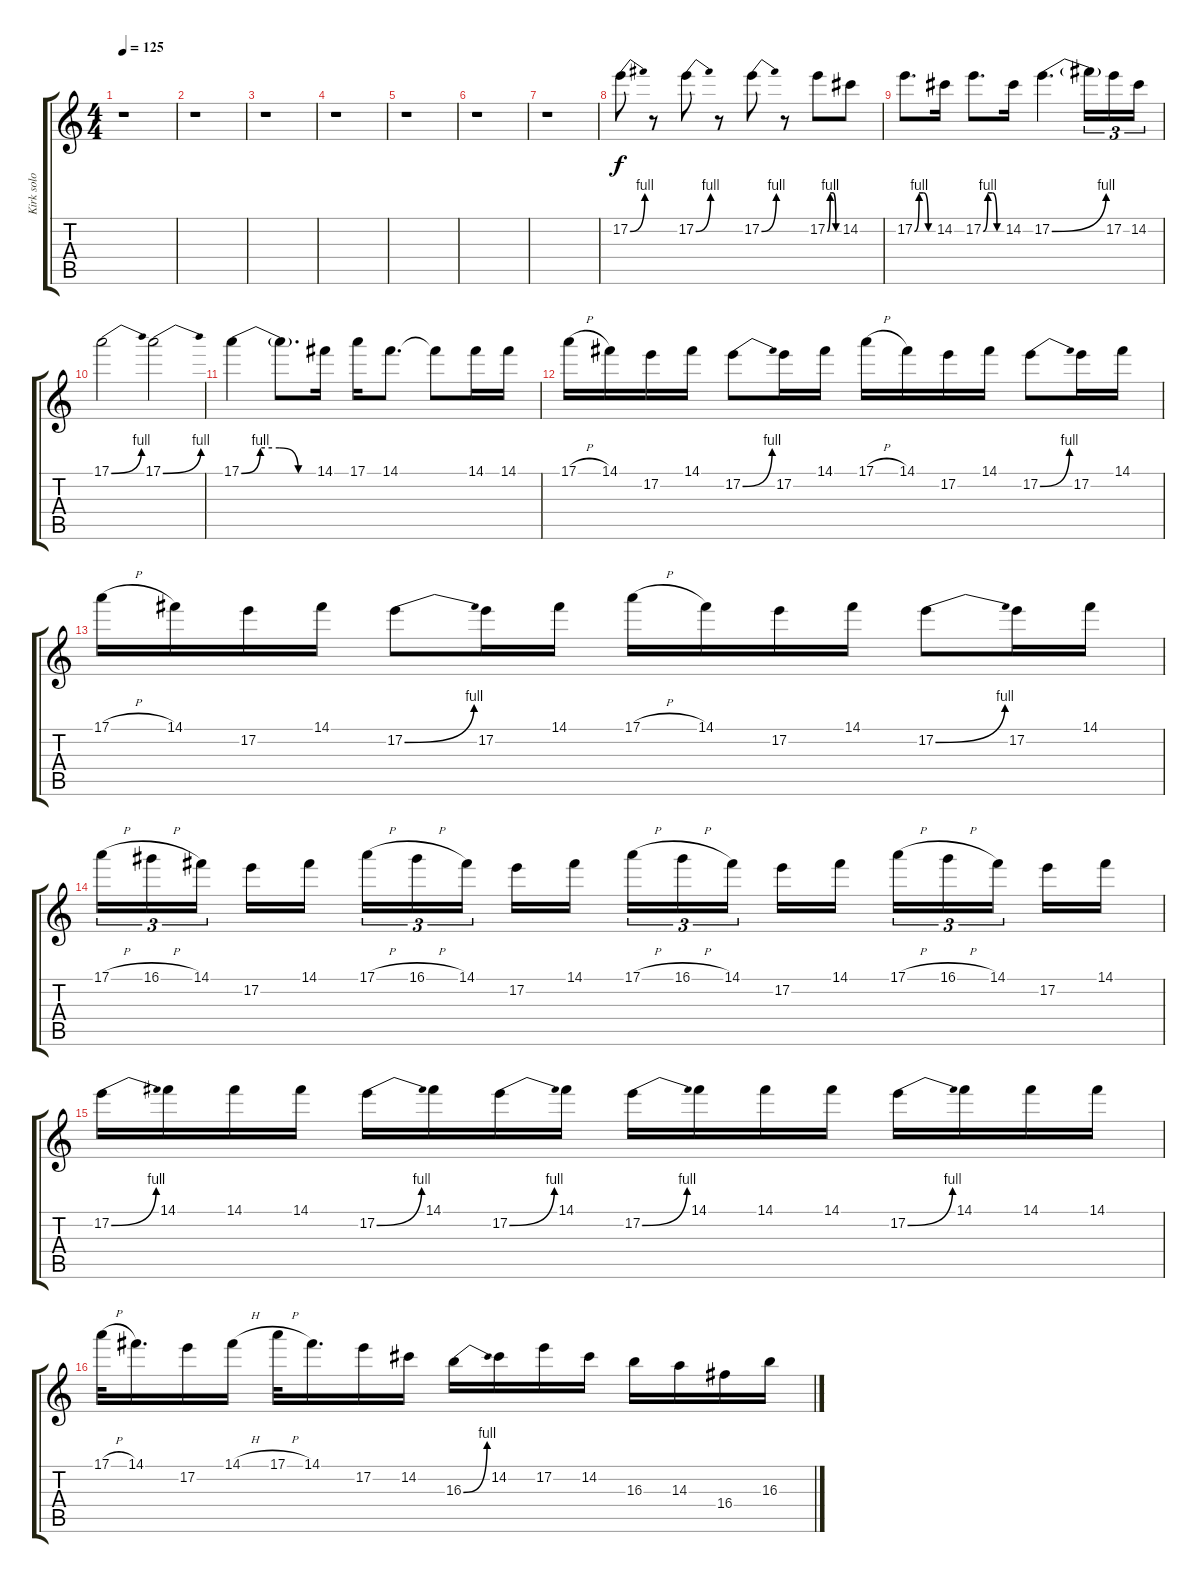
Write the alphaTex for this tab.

\track ("Kirk solo" "Kirk solo") {instrument overdrivenguitar}
\staff {score tabs}
\tuning (E4 B3 G3 D3 A2 E2) {hide}
\ts (4 4)
\tempo 125
\clef g2
\ks c
r.1{dy f} |
r.1 |
r.1 |
r.1 |
r.1 |
r.1 |
r.1 |
17.2{be (bend 0 0 60 4)}.8 r.8 17.2{be (bend 0 0 60 4)}.8 r.8 17.2{be (bend 0 0 60 4)}.8 r.8 17.2{be (custom 0 0 15 4 30 4 45 0 60 0)}.8 14.2.8 |
17.2{be (custom 0 0 15 4 30 4 45 0 60 0)}.8{d} 14.2.16 17.2{be (custom 0 0 15 4 30 4 45 0 60 0)}.8{d} 14.2.16 17.2{be (bend 0 0 60 4)}.4{d} 17.2{t}.16{tu (3 2)} 17.2.16{tu (3 2)} 14.2.16{tu (3 2)} |
17.1{be (bend 0 0 60 4)}.2 17.1{be (bend 0 0 60 4)}.2 |
17.1{be (custom 0 0 15 4 30 4 45 0 60 0)}.4 17.1{t}.8{d} 14.1.16 17.1.16 14.1.8{d} 14.1{t}.8 14.1.16 14.1.16 |
17.1{h}.16 14.1.16 17.2.16 14.1.16 17.2{be (bend 0 0 60 4)}.8 17.2.16 14.1.16 17.1{h}.16 14.1.16 17.2.16 14.1.16 17.2{be (bend 0 0 60 4)}.8 17.2.16 14.1.16 |
17.1{h}.16 14.1.16 17.2.16 14.1.16 17.2{be (bend 0 0 60 4)}.8 17.2.16 14.1.16 17.1{h}.16 14.1.16 17.2.16 14.1.16 17.2{be (bend 0 0 60 4)}.8 17.2.16 14.1.16 |
17.1{h}.16{tu (3 2)} 16.1{h}.16{tu (3 2)} 14.1.16{tu (3 2) beam splitsecondary} 17.2.16 14.1.16 17.1{h}.16{tu (3 2)} 16.1{h}.16{tu (3 2)} 14.1.16{tu (3 2) beam splitsecondary} 17.2.16 14.1.16 17.1{h}.16{tu (3 2)} 16.1{h}.16{tu (3 2)} 14.1.16{tu (3 2) beam splitsecondary} 17.2.16 14.1.16 17.1{h}.16{tu (3 2)} 16.1{h}.16{tu (3 2)} 14.1.16{tu (3 2) beam splitsecondary} 17.2.16 14.1.16 |
17.2{be (bend 0 0 60 4)}.16 14.1.16 14.1.16 14.1.16 17.2{be (bend 0 0 60 4)}.16 14.1.16 17.2{be (bend 0 0 60 4)}.16 14.1.16 17.2{be (bend 0 0 60 4)}.16 14.1.16 14.1.16 14.1.16 17.2{be (bend 0 0 60 4)}.16 14.1.16 14.1.16 14.1.16 |
17.1{h}.32 14.1.16{d} 17.2.16 14.1{h}.16 17.1{h}.32 14.1.16{d} 17.2.16 14.2.16 16.3{be (bend 0 0 60 4)}.16 14.2.16 17.2.16 14.2.16 16.3.16 14.3.16 16.4.16 16.3.16
